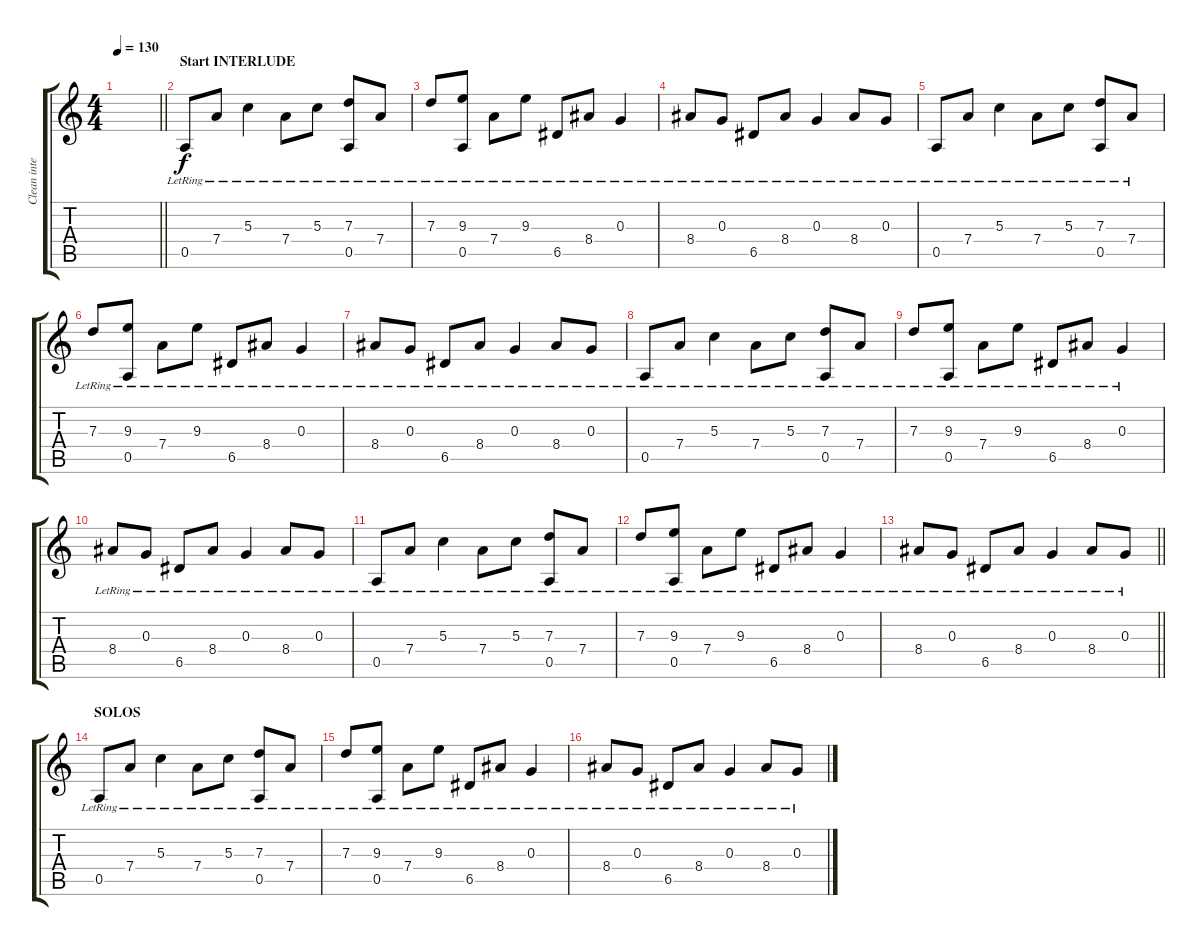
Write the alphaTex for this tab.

\track ("Clean interlude" "Clean inte") {mute instrument acousticguitarsteel}
\staff {score tabs}
\tuning (E4 B3 G3 D3 A2 D2) {hide}
\ts (4 4)
\tempo 130
\clef g2
\barLineRight lightlight
\ks c
|
\section ("" "Start INTERLUDE")
0.5{lr}.8{instrument electricguitarjazz} 7.4{lr}.8 5.3{lr}.4 7.4{lr}.8 5.3{lr}.8 (7.3{lr} 0.5{lr}).8 7.4{lr}.8 |
7.3{lr}.8 (9.3{lr} 0.5{lr}).8 7.4{lr}.8 9.3{lr}.8 6.5{lr}.8 8.4{lr}.8 0.3{lr}.4 |
8.4{lr}.8 0.3{lr}.8 6.5{lr}.8 8.4{lr}.8 0.3{lr}.4 8.4{lr}.8 0.3{lr}.8 |
0.5{lr}.8{instrument electricguitarjazz} 7.4{lr}.8 5.3{lr}.4 7.4{lr}.8 5.3{lr}.8 (7.3{lr} 0.5{lr}).8 7.4{lr}.8 |
7.3{lr}.8 (9.3{lr} 0.5{lr}).8 7.4{lr}.8 9.3{lr}.8 6.5{lr}.8 8.4{lr}.8 0.3{lr}.4 |
8.4{lr}.8 0.3{lr}.8 6.5{lr}.8 8.4{lr}.8 0.3{lr}.4 8.4{lr}.8 0.3{lr}.8 |
0.5{lr}.8{instrument electricguitarjazz} 7.4{lr}.8 5.3{lr}.4 7.4{lr}.8 5.3{lr}.8 (7.3{lr} 0.5{lr}).8 7.4{lr}.8 |
7.3{lr}.8 (9.3{lr} 0.5{lr}).8 7.4{lr}.8 9.3{lr}.8 6.5{lr}.8 8.4{lr}.8 0.3{lr}.4 |
8.4{lr}.8 0.3{lr}.8 6.5{lr}.8 8.4{lr}.8 0.3{lr}.4 8.4{lr}.8 0.3{lr}.8 |
0.5{lr}.8{instrument electricguitarjazz} 7.4{lr}.8 5.3{lr}.4 7.4{lr}.8 5.3{lr}.8 (7.3{lr} 0.5{lr}).8 7.4{lr}.8 |
7.3{lr}.8 (9.3{lr} 0.5{lr}).8 7.4{lr}.8 9.3{lr}.8 6.5{lr}.8 8.4{lr}.8 0.3{lr}.4 |
\barLineRight lightlight
8.4{lr}.8 0.3{lr}.8 6.5{lr}.8 8.4{lr}.8 0.3{lr}.4 8.4{lr}.8 0.3{lr}.8 |
\section ("" "SOLOS")
0.5{lr}.8{instrument electricguitarjazz} 7.4{lr}.8 5.3{lr}.4 7.4{lr}.8 5.3{lr}.8 (7.3{lr} 0.5{lr}).8 7.4{lr}.8 |
7.3{lr}.8 (9.3{lr} 0.5{lr}).8 7.4{lr}.8 9.3{lr}.8 6.5{lr}.8 8.4{lr}.8 0.3{lr}.4 |
8.4{lr}.8 0.3{lr}.8 6.5{lr}.8 8.4{lr}.8 0.3{lr}.4 8.4{lr}.8 0.3{lr}.8
